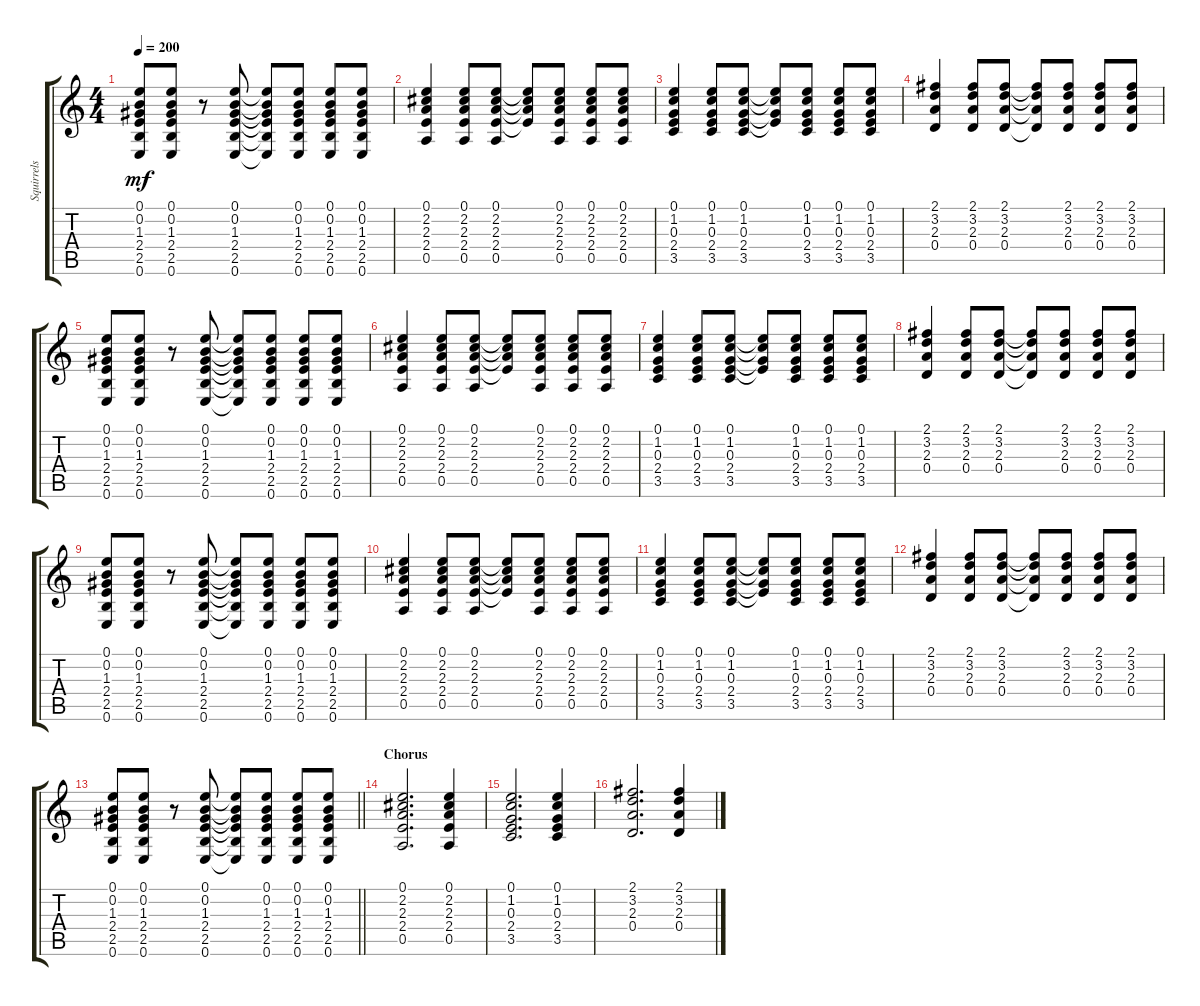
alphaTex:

\track ("Squirrels" "Squirrels") {instrument distortionguitar}
\staff {score tabs}
\tuning (E4 B3 G3 D3 A2 E2) {hide}
\ts (4 4)
\tempo 200
\clef g2
\ks c
(0.1 0.2 1.3 2.4 2.5 0.6).8{dy mf} (0.1 0.2 1.3 2.4 2.5 0.6).8 r.8 (0.1 0.2 1.3 2.4 2.5 0.6).8 (0.1{t} 0.2{t} 1.3{t} 2.4{t} 2.5{t} 0.6{t}).8 (0.1 0.2 1.3 2.4 2.5 0.6).8 (0.1 0.2 1.3 2.4 2.5 0.6).8 (0.1 0.2 1.3 2.4 2.5 0.6).8 |
(0.1 2.2 2.3 2.4 0.5).4 (0.1 2.2 2.3 2.4 0.5).8 (0.1 2.2 2.3 2.4 0.5).8 (0.1{t} 2.2{t} 2.3{t} 2.4{t}).8 (0.1 2.2 2.3 2.4 0.5).8 (0.1 2.2 2.3 2.4 0.5).8 (0.1 2.2 2.3 2.4 0.5).8 |
(0.1 1.2 0.3 2.4 3.5).4 (0.1 1.2 0.3 2.4 3.5).8 (0.1 1.2 0.3 2.4 3.5).8 (0.1{t} 1.2{t} 0.3{t} 2.4{t}).8 (0.1 1.2 0.3 2.4 3.5).8 (0.1 1.2 0.3 2.4 3.5).8 (0.1 1.2 0.3 2.4 3.5).8 |
(2.1 3.2 2.3 0.4).4 (2.1 3.2 2.3 0.4).8 (2.1 3.2 2.3 0.4).8 (2.1{t} 3.2{t} 2.3{t} 0.4{t}).8 (2.1 3.2 2.3 0.4).8 (2.1 3.2 2.3 0.4).8 (2.1 3.2 2.3 0.4).8 |
(0.1 0.2 1.3 2.4 2.5 0.6).8 (0.1 0.2 1.3 2.4 2.5 0.6).8 r.8 (0.1 0.2 1.3 2.4 2.5 0.6).8 (0.1{t} 0.2{t} 1.3{t} 2.4{t} 2.5{t} 0.6{t}).8 (0.1 0.2 1.3 2.4 2.5 0.6).8 (0.1 0.2 1.3 2.4 2.5 0.6).8 (0.1 0.2 1.3 2.4 2.5 0.6).8 |
(0.1 2.2 2.3 2.4 0.5).4 (0.1 2.2 2.3 2.4 0.5).8 (0.1 2.2 2.3 2.4 0.5).8 (0.1{t} 2.2{t} 2.3{t} 2.4{t}).8 (0.1 2.2 2.3 2.4 0.5).8 (0.1 2.2 2.3 2.4 0.5).8 (0.1 2.2 2.3 2.4 0.5).8 |
(0.1 1.2 0.3 2.4 3.5).4 (0.1 1.2 0.3 2.4 3.5).8 (0.1 1.2 0.3 2.4 3.5).8 (0.1{t} 1.2{t} 0.3{t} 2.4{t}).8 (0.1 1.2 0.3 2.4 3.5).8 (0.1 1.2 0.3 2.4 3.5).8 (0.1 1.2 0.3 2.4 3.5).8 |
(2.1 3.2 2.3 0.4).4 (2.1 3.2 2.3 0.4).8 (2.1 3.2 2.3 0.4).8 (2.1{t} 3.2{t} 2.3{t} 0.4{t}).8 (2.1 3.2 2.3 0.4).8 (2.1 3.2 2.3 0.4).8 (2.1 3.2 2.3 0.4).8 |
(0.1 0.2 1.3 2.4 2.5 0.6).8 (0.1 0.2 1.3 2.4 2.5 0.6).8 r.8 (0.1 0.2 1.3 2.4 2.5 0.6).8 (0.1{t} 0.2{t} 1.3{t} 2.4{t} 2.5{t} 0.6{t}).8 (0.1 0.2 1.3 2.4 2.5 0.6).8 (0.1 0.2 1.3 2.4 2.5 0.6).8 (0.1 0.2 1.3 2.4 2.5 0.6).8 |
(0.1 2.2 2.3 2.4 0.5).4 (0.1 2.2 2.3 2.4 0.5).8 (0.1 2.2 2.3 2.4 0.5).8 (0.1{t} 2.2{t} 2.3{t} 2.4{t}).8 (0.1 2.2 2.3 2.4 0.5).8 (0.1 2.2 2.3 2.4 0.5).8 (0.1 2.2 2.3 2.4 0.5).8 |
(0.1 1.2 0.3 2.4 3.5).4 (0.1 1.2 0.3 2.4 3.5).8 (0.1 1.2 0.3 2.4 3.5).8 (0.1{t} 1.2{t} 0.3{t} 2.4{t}).8 (0.1 1.2 0.3 2.4 3.5).8 (0.1 1.2 0.3 2.4 3.5).8 (0.1 1.2 0.3 2.4 3.5).8 |
(2.1 3.2 2.3 0.4).4 (2.1 3.2 2.3 0.4).8 (2.1 3.2 2.3 0.4).8 (2.1{t} 3.2{t} 2.3{t} 0.4{t}).8 (2.1 3.2 2.3 0.4).8 (2.1 3.2 2.3 0.4).8 (2.1 3.2 2.3 0.4).8 |
\barLineRight lightlight
(0.1 0.2 1.3 2.4 2.5 0.6).8 (0.1 0.2 1.3 2.4 2.5 0.6).8 r.8 (0.1 0.2 1.3 2.4 2.5 0.6).8 (0.1{t} 0.2{t} 1.3{t} 2.4{t} 2.5{t} 0.6{t}).8 (0.1 0.2 1.3 2.4 2.5 0.6).8 (0.1 0.2 1.3 2.4 2.5 0.6).8 (0.1 0.2 1.3 2.4 2.5 0.6).8 |
\section ("" "Chorus")
(0.1 2.2 2.3 2.4 0.5).2{d} (0.1 2.2 2.3 2.4 0.5).4 |
(0.1 1.2 0.3 2.4 3.5).2{d} (0.1 1.2 0.3 2.4 3.5).4 |
(2.1 3.2 2.3 0.4).2{d} (2.1 3.2 2.3 0.4).4
